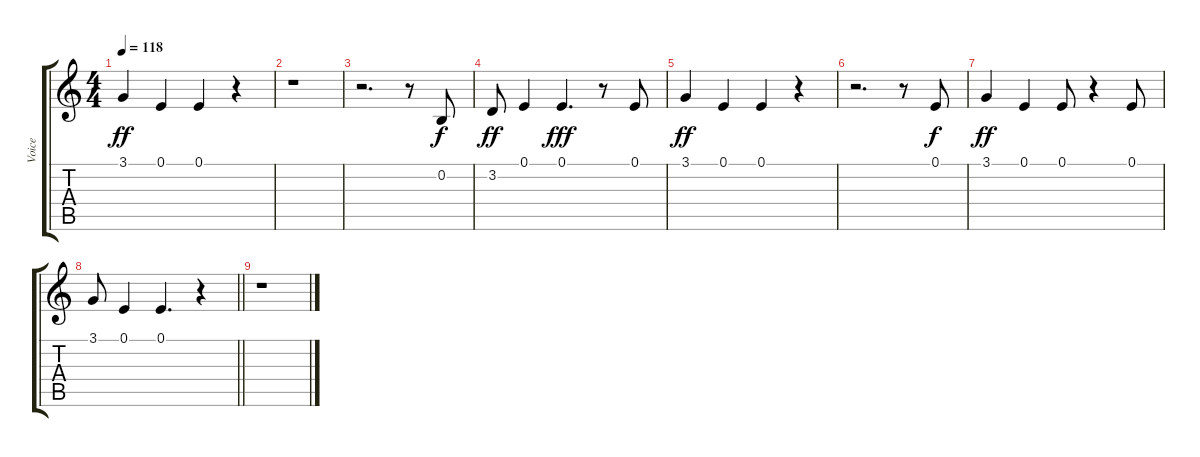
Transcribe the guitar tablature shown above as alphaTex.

\track ("Voice" "Voice") {instrument synthvoice}
\staff {score tabs}
\tuning (E4 B3 G3 D3 A2 E2) {hide}
\ts (4 4)
\tempo 118
\clef g2
\ks c
3.1.4{dy ff} 0.1.4 0.1.4 r.4 |
r.1 |
r.2{d} r.8 0.2.8{dy f} |
3.2.8{dy ff} 0.1.4 0.1.4{d dy fff} r.8 0.1.8 |
3.1.4{dy ff} 0.1.4 0.1.4 r.4 |
r.2{d} r.8 0.1.8{dy f} |
3.1.4{dy ff} 0.1.4 0.1.8 r.4 0.1.8 |
\barLineRight lightlight
3.1.8 0.1.4 0.1.4{d} r.4 |
r.1
